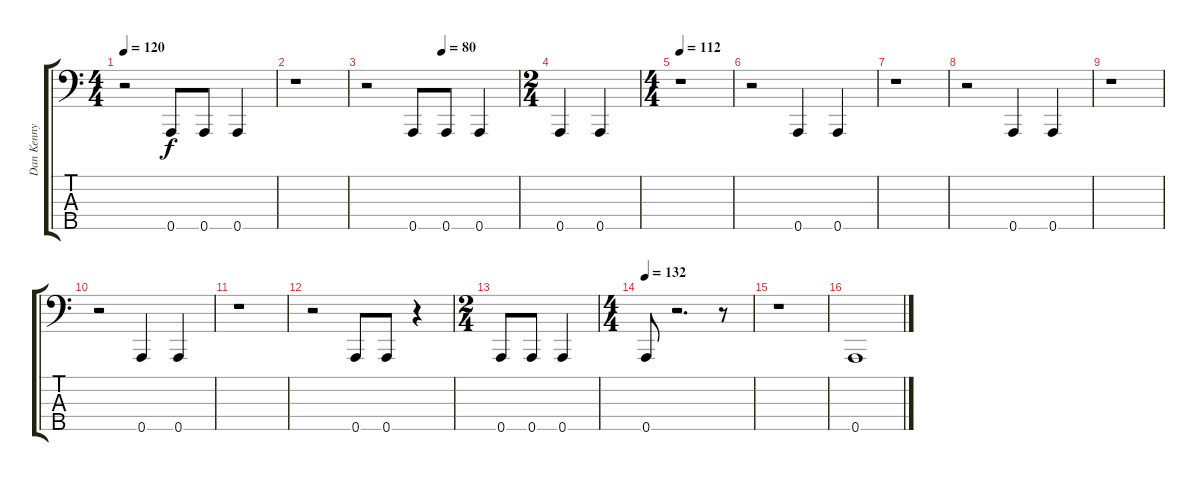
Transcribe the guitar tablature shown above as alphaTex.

\track ("Dan Kenny" "Dan Kenny") {instrument electricbassfinger}
\staff {score tabs}
\tuning (G2 D2 A1 E1 A0) {hide}
\ts (4 4)
\tempo 120
\clef f4
\ks c
r.2{dy f} 0.5.8 0.5.8 0.5.4 |
r.1 |
\tempo (80 0.5)
r.2 0.5.8 0.5.8 0.5.4 |
\ts (2 4)
0.5.4 0.5.4 |
\ts (4 4)
\tempo 112
r.1 |
r.2 0.5.4 0.5.4 |
r.1 |
r.2 0.5.4 0.5.4 |
r.1 |
r.2 0.5.4 0.5.4 |
r.1 |
r.2 0.5.8 0.5.8 r.4 |
\ts (2 4)
0.5.8 0.5.8 0.5.4 |
\ts (4 4)
\tempo 132
0.5.8 r.2{d} r.8 |
r.1 |
0.5.1
